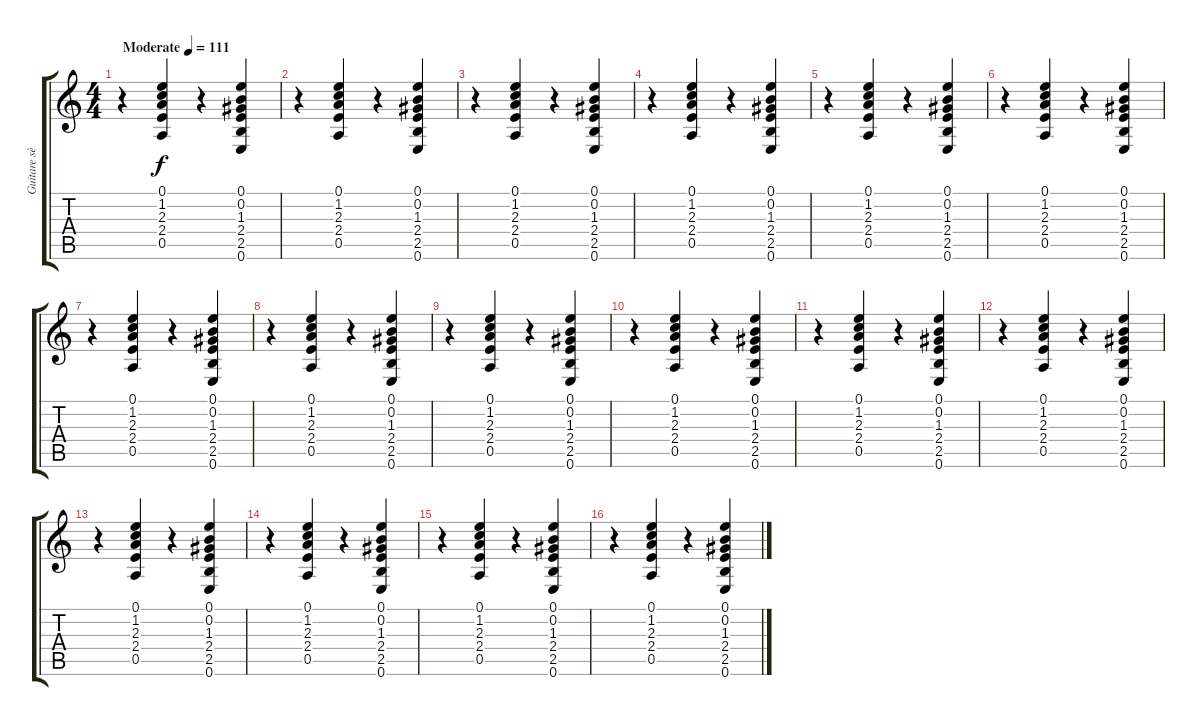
\track ("Guitare sèche" "Guitare sè") {instrument acousticguitarsteel}
\staff {score tabs}
\tuning (E4 B3 G3 D3 A2 E2) {hide}
\ts (4 4)
\tempo (111 "Moderate")
\clef g2
\ks c
r.4{dy f instrument acousticguitarsteel} (0.1 1.2 2.3 2.4 0.5).4 r.4 (0.1 0.2 1.3 2.4 2.5 0.6).4 |
r.4 (0.1 1.2 2.3 2.4 0.5).4 r.4 (0.1 0.2 1.3 2.4 2.5 0.6).4 |
r.4 (0.1 1.2 2.3 2.4 0.5).4 r.4 (0.1 0.2 1.3 2.4 2.5 0.6).4 |
r.4 (0.1 1.2 2.3 2.4 0.5).4 r.4 (0.1 0.2 1.3 2.4 2.5 0.6).4 |
r.4 (0.1 1.2 2.3 2.4 0.5).4 r.4 (0.1 0.2 1.3 2.4 2.5 0.6).4 |
r.4 (0.1 1.2 2.3 2.4 0.5).4 r.4 (0.1 0.2 1.3 2.4 2.5 0.6).4 |
r.4 (0.1 1.2 2.3 2.4 0.5).4 r.4 (0.1 0.2 1.3 2.4 2.5 0.6).4 |
r.4 (0.1 1.2 2.3 2.4 0.5).4 r.4 (0.1 0.2 1.3 2.4 2.5 0.6).4 |
r.4 (0.1 1.2 2.3 2.4 0.5).4 r.4 (0.1 0.2 1.3 2.4 2.5 0.6).4 |
r.4 (0.1 1.2 2.3 2.4 0.5).4 r.4 (0.1 0.2 1.3 2.4 2.5 0.6).4 |
r.4 (0.1 1.2 2.3 2.4 0.5).4 r.4 (0.1 0.2 1.3 2.4 2.5 0.6).4 |
r.4 (0.1 1.2 2.3 2.4 0.5).4 r.4 (0.1 0.2 1.3 2.4 2.5 0.6).4 |
r.4 (0.1 1.2 2.3 2.4 0.5).4 r.4 (0.1 0.2 1.3 2.4 2.5 0.6).4 |
r.4 (0.1 1.2 2.3 2.4 0.5).4 r.4 (0.1 0.2 1.3 2.4 2.5 0.6).4 |
r.4 (0.1 1.2 2.3 2.4 0.5).4 r.4 (0.1 0.2 1.3 2.4 2.5 0.6).4 |
r.4 (0.1 1.2 2.3 2.4 0.5).4 r.4 (0.1 0.2 1.3 2.4 2.5 0.6).4
